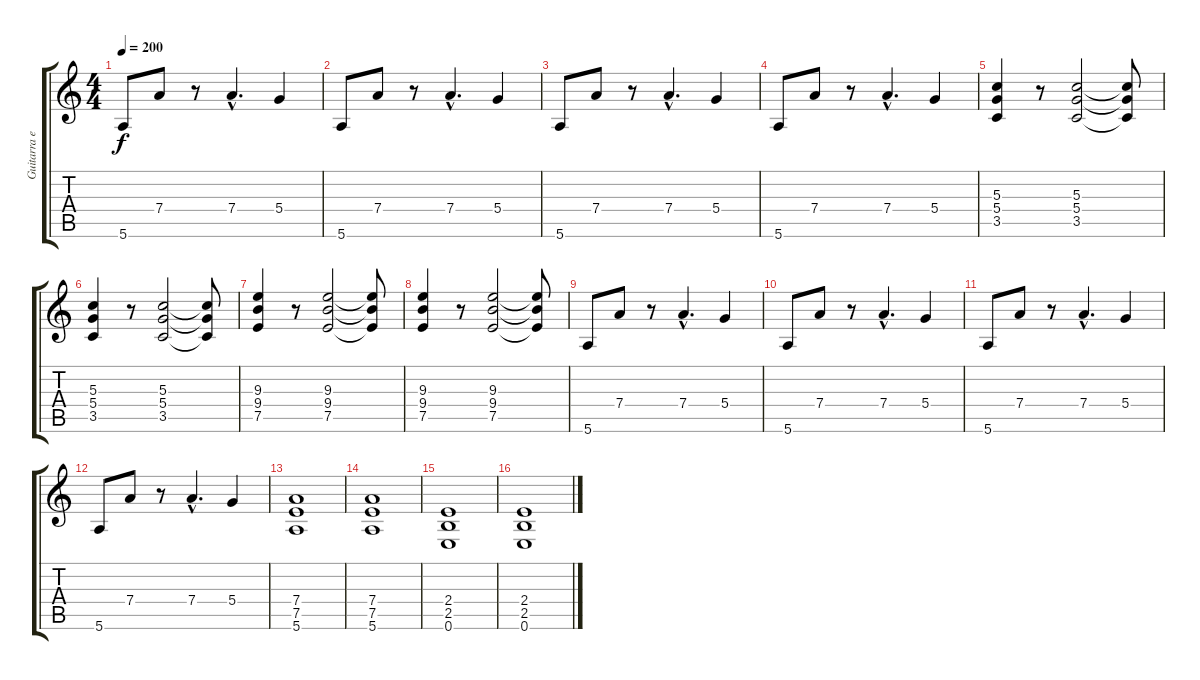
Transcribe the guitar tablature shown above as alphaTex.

\track ("Guitarra eléctrica" "Guitarra e") {instrument overdrivenguitar}
\staff {score tabs}
\tuning (E4 B3 G3 D3 A2 E2) {hide}
\ts (4 4)
\tempo 200
\clef g2
\ks c
5.6.8{dy f} 7.4.8 r.8 7.4{hac}.4{d} 5.4.4 |
5.6.8 7.4.8 r.8 7.4{hac}.4{d} 5.4.4 |
5.6.8 7.4.8 r.8 7.4{hac}.4{d} 5.4.4 |
5.6.8 7.4.8 r.8 7.4{hac}.4{d} 5.4.4 |
(5.3 5.4 3.5).4 r.8 (5.3 5.4 3.5).2 (5.3{t} 5.4{t} 3.5{t}).8 |
(5.3 5.4 3.5).4 r.8 (5.3 5.4 3.5).2 (5.3{t} 5.4{t} 3.5{t}).8 |
(9.3 9.4 7.5).4 r.8 (9.3 9.4 7.5).2 (9.3{t} 9.4{t} 7.5{t}).8 |
(9.3 9.4 7.5).4 r.8 (9.3 9.4 7.5).2 (9.3{t} 9.4{t} 7.5{t}).8 |
5.6.8 7.4.8 r.8 7.4{hac}.4{d} 5.4.4 |
5.6.8 7.4.8 r.8 7.4{hac}.4{d} 5.4.4 |
5.6.8 7.4.8 r.8 7.4{hac}.4{d} 5.4.4 |
5.6.8 7.4.8 r.8 7.4{hac}.4{d} 5.4.4 |
(7.4 7.5 5.6).1 |
(7.4 7.5 5.6).1 |
(2.4 2.5 0.6).1 |
(2.4 2.5 0.6).1
